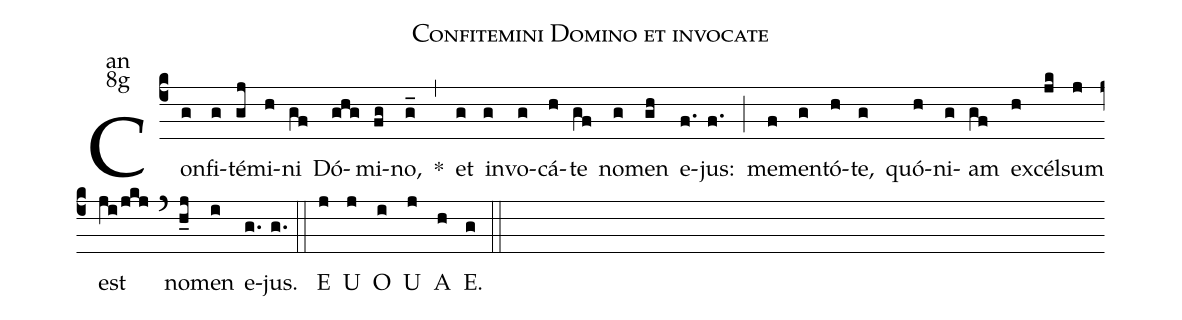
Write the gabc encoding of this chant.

name:Confitemini Domino et invocate;
office-part:an;
mode:8g;
%%
(c4) Con(g)fi(g)té(gj)mi(h)ni(gf) Dó(ghg)mi(fg)no,(g_) <sp>*</sp>(,)
et(g) in(g)vo(g)cá(h)te(gf) no(g)men(gh) e(f.)jus:(f.) (;)
me(f)men(g)tó(h)te,(g) quó(h)ni(g)am(gf) ex(h)cél(jk)sum(j) est(ji/jkj) (`) no(h_j)men(i) e(g.)jus.(g.) (::)
<eu>E(j) U(j) O(i) U(j) A(h) E.(g) </eu>(::)
